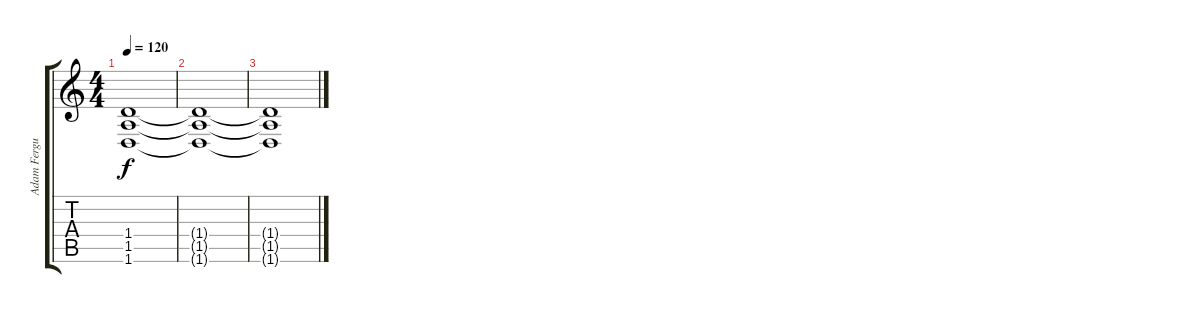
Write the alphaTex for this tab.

\track ("Adam Ferguson - Guitar" "Adam Fergu") {instrument distortionguitar}
\staff {score tabs}
\tuning (Eb4 Bb3 Gb3 Db3 Ab2 Db2) {hide}
\ts (4 4)
\tempo 120
\clef g2
\ks c
(1.4{t} 1.5{t} 1.6{t}).1{dy f} |
(1.4{t} 1.5{t} 1.6{t}).1 |
(1.4{t} 1.5{t} 1.6{t}).1
